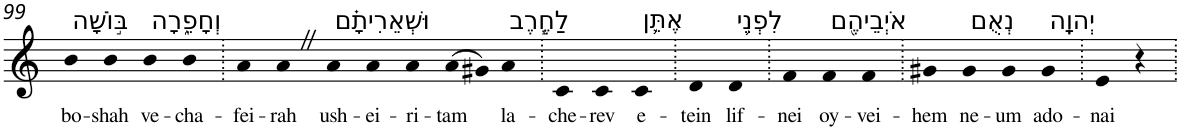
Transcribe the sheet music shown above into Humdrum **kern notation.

**kern	**text
*part1	*part1
*staff1	*staff1
*I"Piano	*
*I'Pno	*
!!LO:PB:g=z
*clefG2	*
*k[]	*
=99	=99
!LO:TX:a:t=בּ֣וֹשָׁה	!
!	!LO:LY:b
4b	bo-
!	!LO:LY:b
4b	-shah
!LO:TX:a:t=וְחָפֵ֑רָה	!
!	!LO:LY:b
4b	ve-
!	!LO:LY:b
4b	-cha-
=100.	=100.
!	!LO:LY:b
4a	-fei-
!	!LO:LY:b
4aZ	-rah
!LO:TX:a:t=וּשְׁאֵרִיתָ֗ם	!
!	!LO:LY:b
4a	ush-
!	!LO:LY:b
4a	-ei-
!	!LO:LY:b
4a	-ri-
!	!LO:LY:b
(>8a	-tam
8g#X)	.
!LO:TX:a:t=לַחֶ֧רֶב	!
!	!LO:LY:b
4a	la-
=101.	=101.
!	!LO:LY:b
4c	-che-
!	!LO:LY:b
4c	-rev
!LO:TX:a:t=אֶתֵּ֛ן	!
!	!LO:LY:b
4c	e-
=102.	=102.
!	!LO:LY:b
4d	-tein
!LO:TX:a:t=לִפְנֵ֥י	!
!	!LO:LY:b
4d	lif-
=103.	=103.
!	!LO:LY:b
4f	-nei
!LO:TX:a:t=אֹיְבֵיהֶ֖ם	!
!	!LO:LY:b
4f	oy-
!	!LO:LY:b
4f	-vei-
=104.	=104.
!	!LO:LY:b
4g#X	-hem
!LO:TX:a:t=נְאֻם	!
!	!LO:LY:b
4g#	ne-
!	!LO:LY:b
4g#	-um
!LO:TX:a:t=יְהוָֽה	!
!	!LO:LY:b
4g#	ado-
=105.	=105.
!	!LO:LY:b
4e	-nai
4r	.
=.	=.
*-	*-
